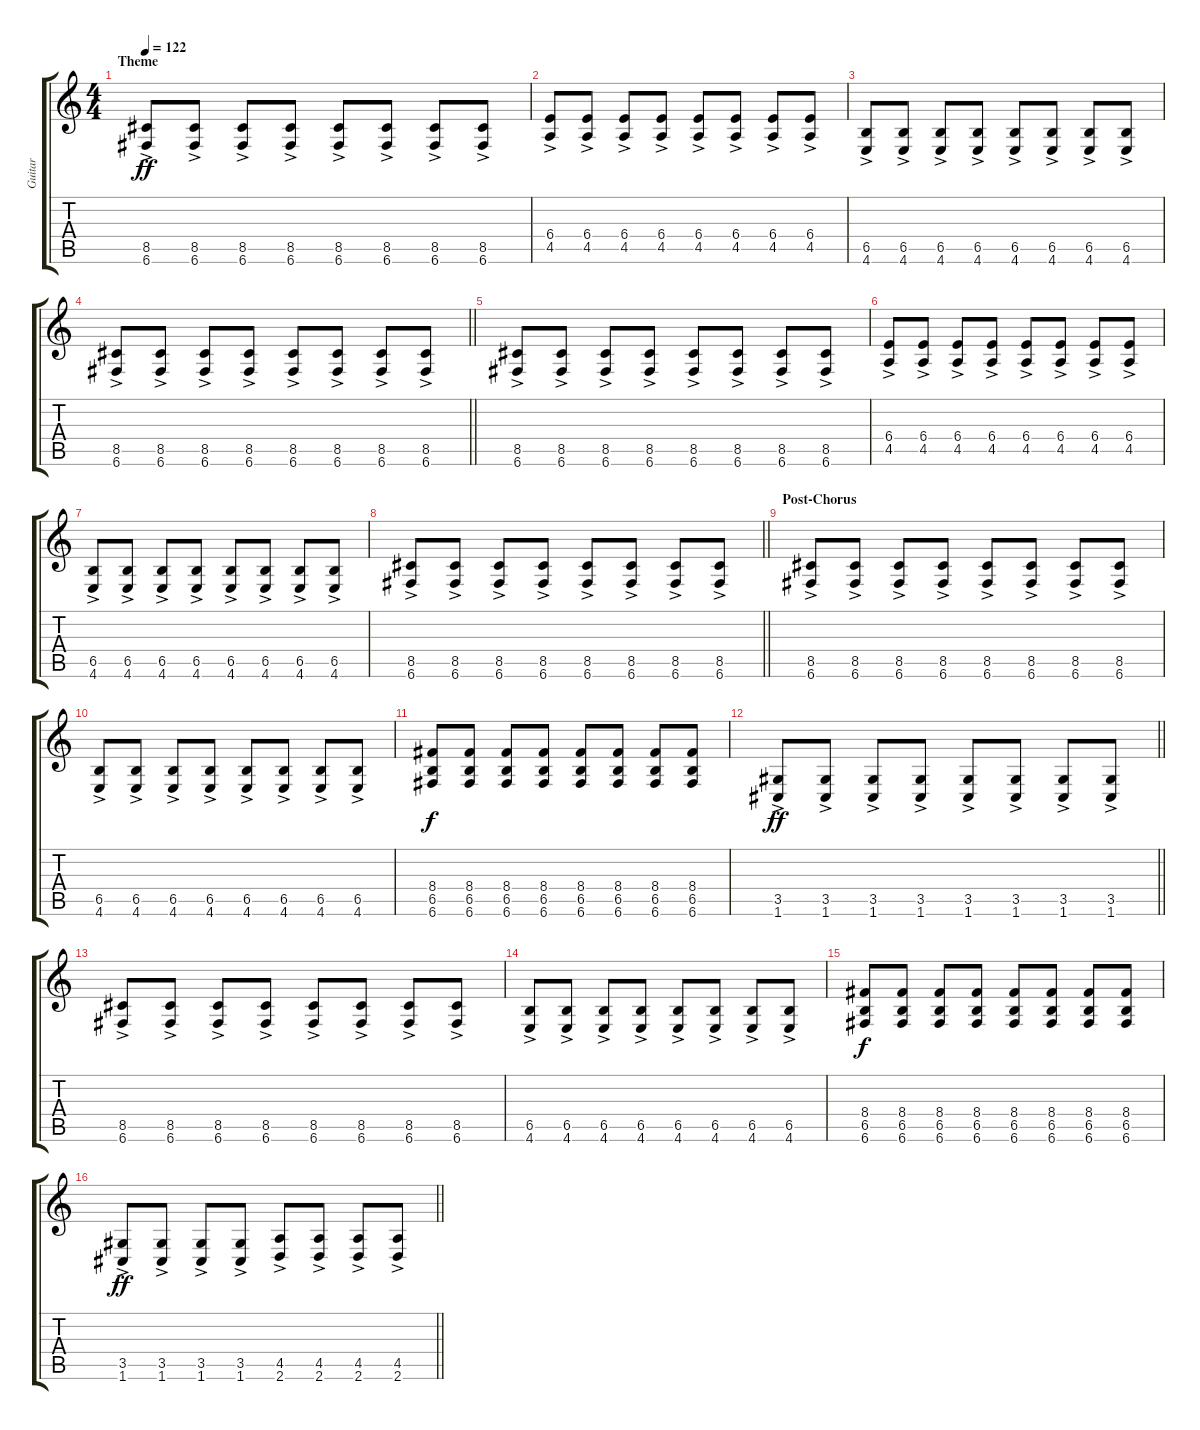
\track ("Guitar" "Guitar") {instrument distortionguitar}
\staff {score tabs}
\tuning (C4 G3 Eb3 Bb2 F2 C2) {hide}
\ts (4 4)
\section ("" "Theme")
\tempo 122
\clef g2
\ks c
(8.5{ac} 6.6{ac}).8{dy ff} (8.5{ac} 6.6{ac}).8 (8.5{ac} 6.6{ac}).8 (8.5{ac} 6.6{ac}).8 (8.5{ac} 6.6{ac}).8 (8.5{ac} 6.6{ac}).8 (8.5{ac} 6.6{ac}).8 (8.5{ac} 6.6{ac}).8 |
(6.4{ac} 4.5{ac}).8 (6.4{ac} 4.5{ac}).8 (6.4{ac} 4.5{ac}).8 (6.4{ac} 4.5{ac}).8 (6.4{ac} 4.5{ac}).8 (6.4{ac} 4.5{ac}).8 (6.4{ac} 4.5{ac}).8 (6.4{ac} 4.5{ac}).8 |
(6.5{ac} 4.6{ac}).8 (6.5{ac} 4.6{ac}).8 (6.5{ac} 4.6{ac}).8 (6.5{ac} 4.6{ac}).8 (6.5{ac} 4.6{ac}).8 (6.5{ac} 4.6{ac}).8 (6.5{ac} 4.6{ac}).8 (6.5{ac} 4.6{ac}).8 |
\barLineRight lightlight
(8.5{ac} 6.6{ac}).8 (8.5{ac} 6.6{ac}).8 (8.5{ac} 6.6{ac}).8 (8.5{ac} 6.6{ac}).8 (8.5{ac} 6.6{ac}).8 (8.5{ac} 6.6{ac}).8 (8.5{ac} 6.6{ac}).8 (8.5{ac} 6.6{ac}).8 |
\section ("" "")
(8.5{ac} 6.6{ac}).8 (8.5{ac} 6.6{ac}).8 (8.5{ac} 6.6{ac}).8 (8.5{ac} 6.6{ac}).8 (8.5{ac} 6.6{ac}).8 (8.5{ac} 6.6{ac}).8 (8.5{ac} 6.6{ac}).8 (8.5{ac} 6.6{ac}).8 |
(6.4{ac} 4.5{ac}).8 (6.4{ac} 4.5{ac}).8 (6.4{ac} 4.5{ac}).8 (6.4{ac} 4.5{ac}).8 (6.4{ac} 4.5{ac}).8 (6.4{ac} 4.5{ac}).8 (6.4{ac} 4.5{ac}).8 (6.4{ac} 4.5{ac}).8 |
(6.5{ac} 4.6{ac}).8 (6.5{ac} 4.6{ac}).8 (6.5{ac} 4.6{ac}).8 (6.5{ac} 4.6{ac}).8 (6.5{ac} 4.6{ac}).8 (6.5{ac} 4.6{ac}).8 (6.5{ac} 4.6{ac}).8 (6.5{ac} 4.6{ac}).8 |
\barLineRight lightlight
(8.5{ac} 6.6{ac}).8 (8.5{ac} 6.6{ac}).8 (8.5{ac} 6.6{ac}).8 (8.5{ac} 6.6{ac}).8 (8.5{ac} 6.6{ac}).8 (8.5{ac} 6.6{ac}).8 (8.5{ac} 6.6{ac}).8 (8.5{ac} 6.6{ac}).8 |
\section ("" "Post-Chorus")
(8.5{ac} 6.6{ac}).8 (8.5{ac} 6.6{ac}).8 (8.5{ac} 6.6{ac}).8 (8.5{ac} 6.6{ac}).8 (8.5{ac} 6.6{ac}).8 (8.5{ac} 6.6{ac}).8 (8.5{ac} 6.6{ac}).8 (8.5{ac} 6.6{ac}).8 |
(6.5{ac} 4.6{ac}).8 (6.5{ac} 4.6{ac}).8 (6.5{ac} 4.6{ac}).8 (6.5{ac} 4.6{ac}).8 (6.5{ac} 4.6{ac}).8 (6.5{ac} 4.6{ac}).8 (6.5{ac} 4.6{ac}).8 (6.5{ac} 4.6{ac}).8 |
(8.4 6.5 6.6).8{dy f} (8.4 6.5 6.6).8 (8.4 6.5 6.6).8 (8.4 6.5 6.6).8 (8.4 6.5 6.6).8 (8.4 6.5 6.6).8 (8.4 6.5 6.6).8 (8.4 6.5 6.6).8 |
\barLineRight lightlight
(3.5{ac} 1.6{ac}).8{dy ff} (3.5{ac} 1.6{ac}).8 (3.5{ac} 1.6{ac}).8 (3.5{ac} 1.6{ac}).8 (3.5{ac} 1.6{ac}).8 (3.5{ac} 1.6{ac}).8 (3.5{ac} 1.6{ac}).8 (3.5{ac} 1.6{ac}).8 |
\section ("" "")
(8.5{ac} 6.6{ac}).8 (8.5{ac} 6.6{ac}).8 (8.5{ac} 6.6{ac}).8 (8.5{ac} 6.6{ac}).8 (8.5{ac} 6.6{ac}).8 (8.5{ac} 6.6{ac}).8 (8.5{ac} 6.6{ac}).8 (8.5{ac} 6.6{ac}).8 |
(6.5{ac} 4.6{ac}).8 (6.5{ac} 4.6{ac}).8 (6.5{ac} 4.6{ac}).8 (6.5{ac} 4.6{ac}).8 (6.5{ac} 4.6{ac}).8 (6.5{ac} 4.6{ac}).8 (6.5{ac} 4.6{ac}).8 (6.5{ac} 4.6{ac}).8 |
(8.4 6.5 6.6).8{dy f} (8.4 6.5 6.6).8 (8.4 6.5 6.6).8 (8.4 6.5 6.6).8 (8.4 6.5 6.6).8 (8.4 6.5 6.6).8 (8.4 6.5 6.6).8 (8.4 6.5 6.6).8 |
\barLineRight lightlight
(3.5{ac} 1.6{ac}).8{dy ff} (3.5{ac} 1.6{ac}).8 (3.5{ac} 1.6{ac}).8 (3.5{ac} 1.6{ac}).8 (4.5{ac} 2.6{ac}).8 (4.5{ac} 2.6{ac}).8 (4.5{ac} 2.6{ac}).8 (4.5{ac} 2.6{ac}).8
